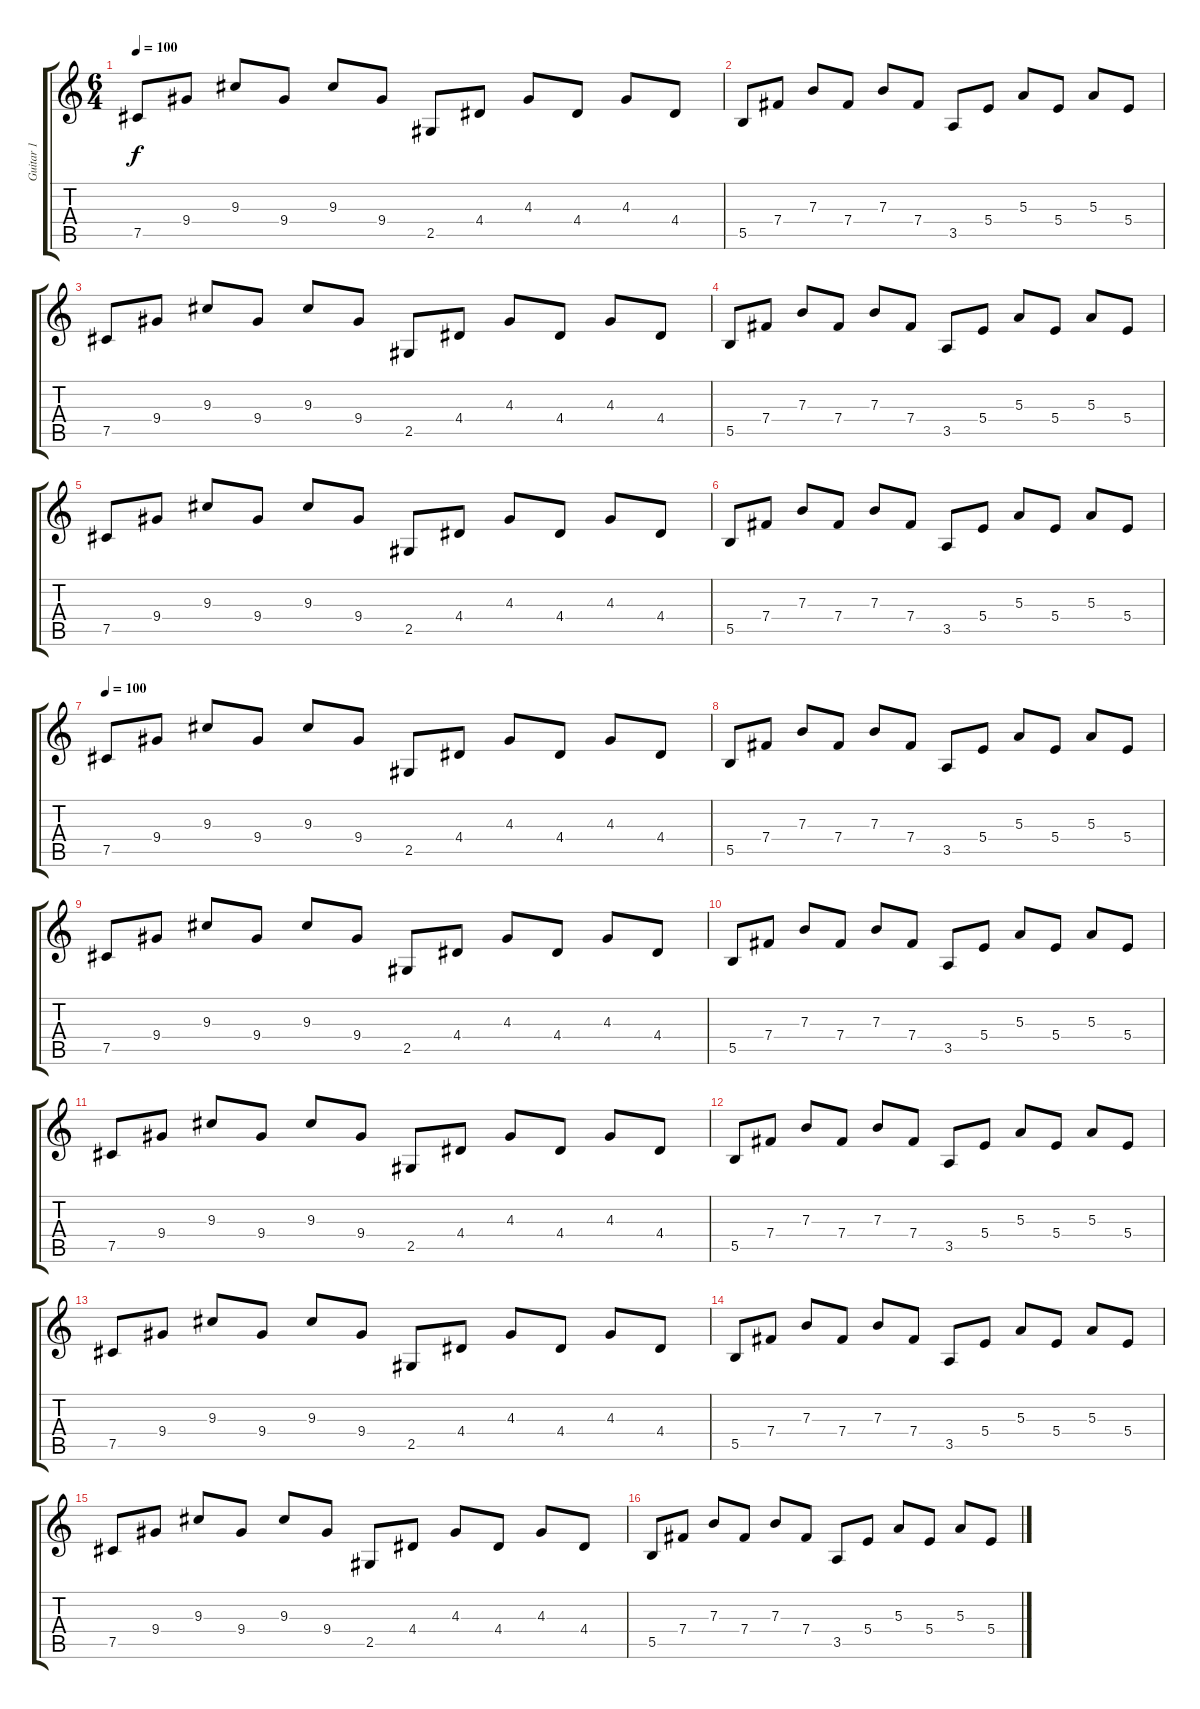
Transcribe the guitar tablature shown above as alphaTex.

\track ("Guitar 1" "Guitar 1") {instrument distortionguitar}
\staff {score tabs}
\tuning (Db4 Ab3 E3 B2 Gb2 Db2) {hide}
\ts (6 4)
\tempo 100
\clef g2
\ks c
7.5.8{dy f} 9.4.8 9.3.8 9.4.8 9.3.8 9.4.8 2.5.8 4.4.8 4.3.8 4.4.8 4.3.8 4.4.8 |
5.5.8 7.4.8 7.3.8 7.4.8 7.3.8 7.4.8 3.5.8 5.4.8 5.3.8 5.4.8 5.3.8 5.4.8 |
7.5.8 9.4.8 9.3.8 9.4.8 9.3.8 9.4.8 2.5.8 4.4.8 4.3.8 4.4.8 4.3.8 4.4.8 |
5.5.8 7.4.8 7.3.8 7.4.8 7.3.8 7.4.8 3.5.8 5.4.8 5.3.8 5.4.8 5.3.8 5.4.8 |
7.5.8 9.4.8 9.3.8 9.4.8 9.3.8 9.4.8 2.5.8 4.4.8 4.3.8 4.4.8 4.3.8 4.4.8 |
5.5.8 7.4.8 7.3.8 7.4.8 7.3.8 7.4.8 3.5.8 5.4.8 5.3.8 5.4.8 5.3.8 5.4.8 |
\tempo 100
7.5.8 9.4.8 9.3.8 9.4.8 9.3.8 9.4.8 2.5.8 4.4.8 4.3.8 4.4.8 4.3.8 4.4.8 |
5.5.8 7.4.8 7.3.8 7.4.8 7.3.8 7.4.8 3.5.8 5.4.8 5.3.8 5.4.8 5.3.8 5.4.8 |
7.5.8 9.4.8 9.3.8 9.4.8 9.3.8 9.4.8 2.5.8 4.4.8 4.3.8 4.4.8 4.3.8 4.4.8 |
5.5.8 7.4.8 7.3.8 7.4.8 7.3.8 7.4.8 3.5.8 5.4.8 5.3.8 5.4.8 5.3.8 5.4.8 |
7.5.8 9.4.8 9.3.8 9.4.8 9.3.8 9.4.8 2.5.8 4.4.8 4.3.8 4.4.8 4.3.8 4.4.8 |
5.5.8 7.4.8 7.3.8 7.4.8 7.3.8 7.4.8 3.5.8 5.4.8 5.3.8 5.4.8 5.3.8 5.4.8 |
7.5.8 9.4.8 9.3.8 9.4.8 9.3.8 9.4.8 2.5.8 4.4.8 4.3.8 4.4.8 4.3.8 4.4.8 |
5.5.8 7.4.8 7.3.8 7.4.8 7.3.8 7.4.8 3.5.8 5.4.8 5.3.8 5.4.8 5.3.8 5.4.8 |
7.5.8 9.4.8 9.3.8 9.4.8 9.3.8 9.4.8 2.5.8 4.4.8 4.3.8 4.4.8 4.3.8 4.4.8 |
5.5.8 7.4.8 7.3.8 7.4.8 7.3.8 7.4.8 3.5.8 5.4.8 5.3.8 5.4.8 5.3.8 5.4.8
